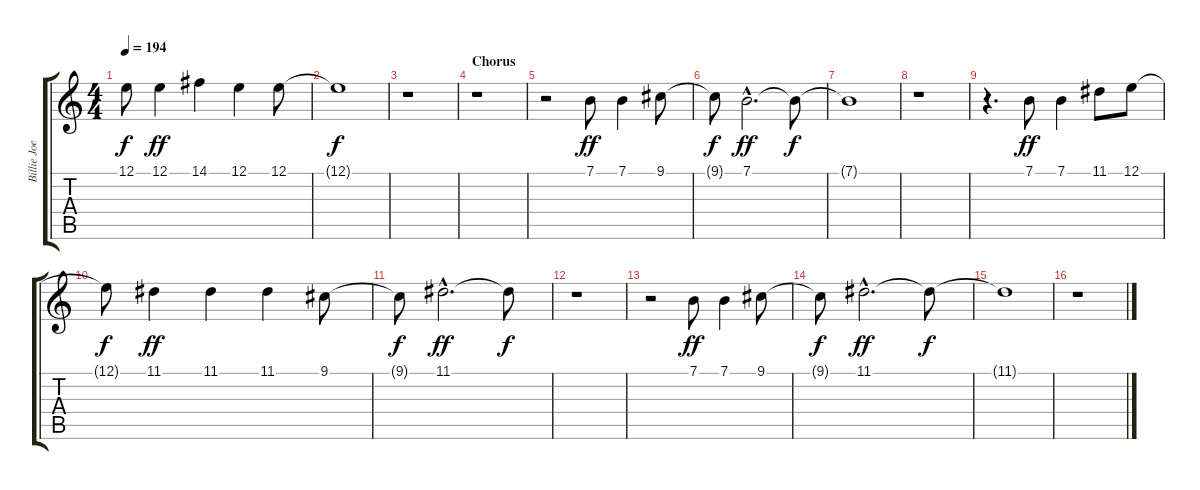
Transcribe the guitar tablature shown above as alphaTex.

\track ("Billie Joe (Vocals)" "Billie Joe") {instrument englishhorn}
\staff {score tabs}
\tuning (E4 B3 G3 D3 A2 E2) {hide}
\ts (4 4)
\tempo 194
\clef g2
\ks c
12.1{t}.8{dy f} 12.1.4{dy ff} 14.1.4 12.1.4 12.1.8 |
12.1{t}.1{dy f} |
r.1 |
\section ("" "Chorus")
r.1 |
r.2 7.1.8{dy ff} 7.1.4 9.1.8 |
9.1{t}.8{dy f} 7.1{hac}.2{d dy ff} 7.1{t}.8{dy f} |
7.1{t}.1 |
r.1 |
r.4{d} 7.1.8{dy ff} 7.1.4 11.1.8 12.1.8 |
12.1{t}.8{dy f} 11.1.4{dy ff} 11.1.4 11.1.4 9.1.8 |
9.1{t}.8{dy f} 11.1{hac}.2{d dy ff} 11.1{t}.8{dy f} |
r.1 |
r.2 7.1.8{dy ff} 7.1.4 9.1.8 |
9.1{t}.8{dy f} 11.1{hac}.2{d dy ff} 11.1{t}.8{dy f} |
11.1{t}.1 |
r.1
